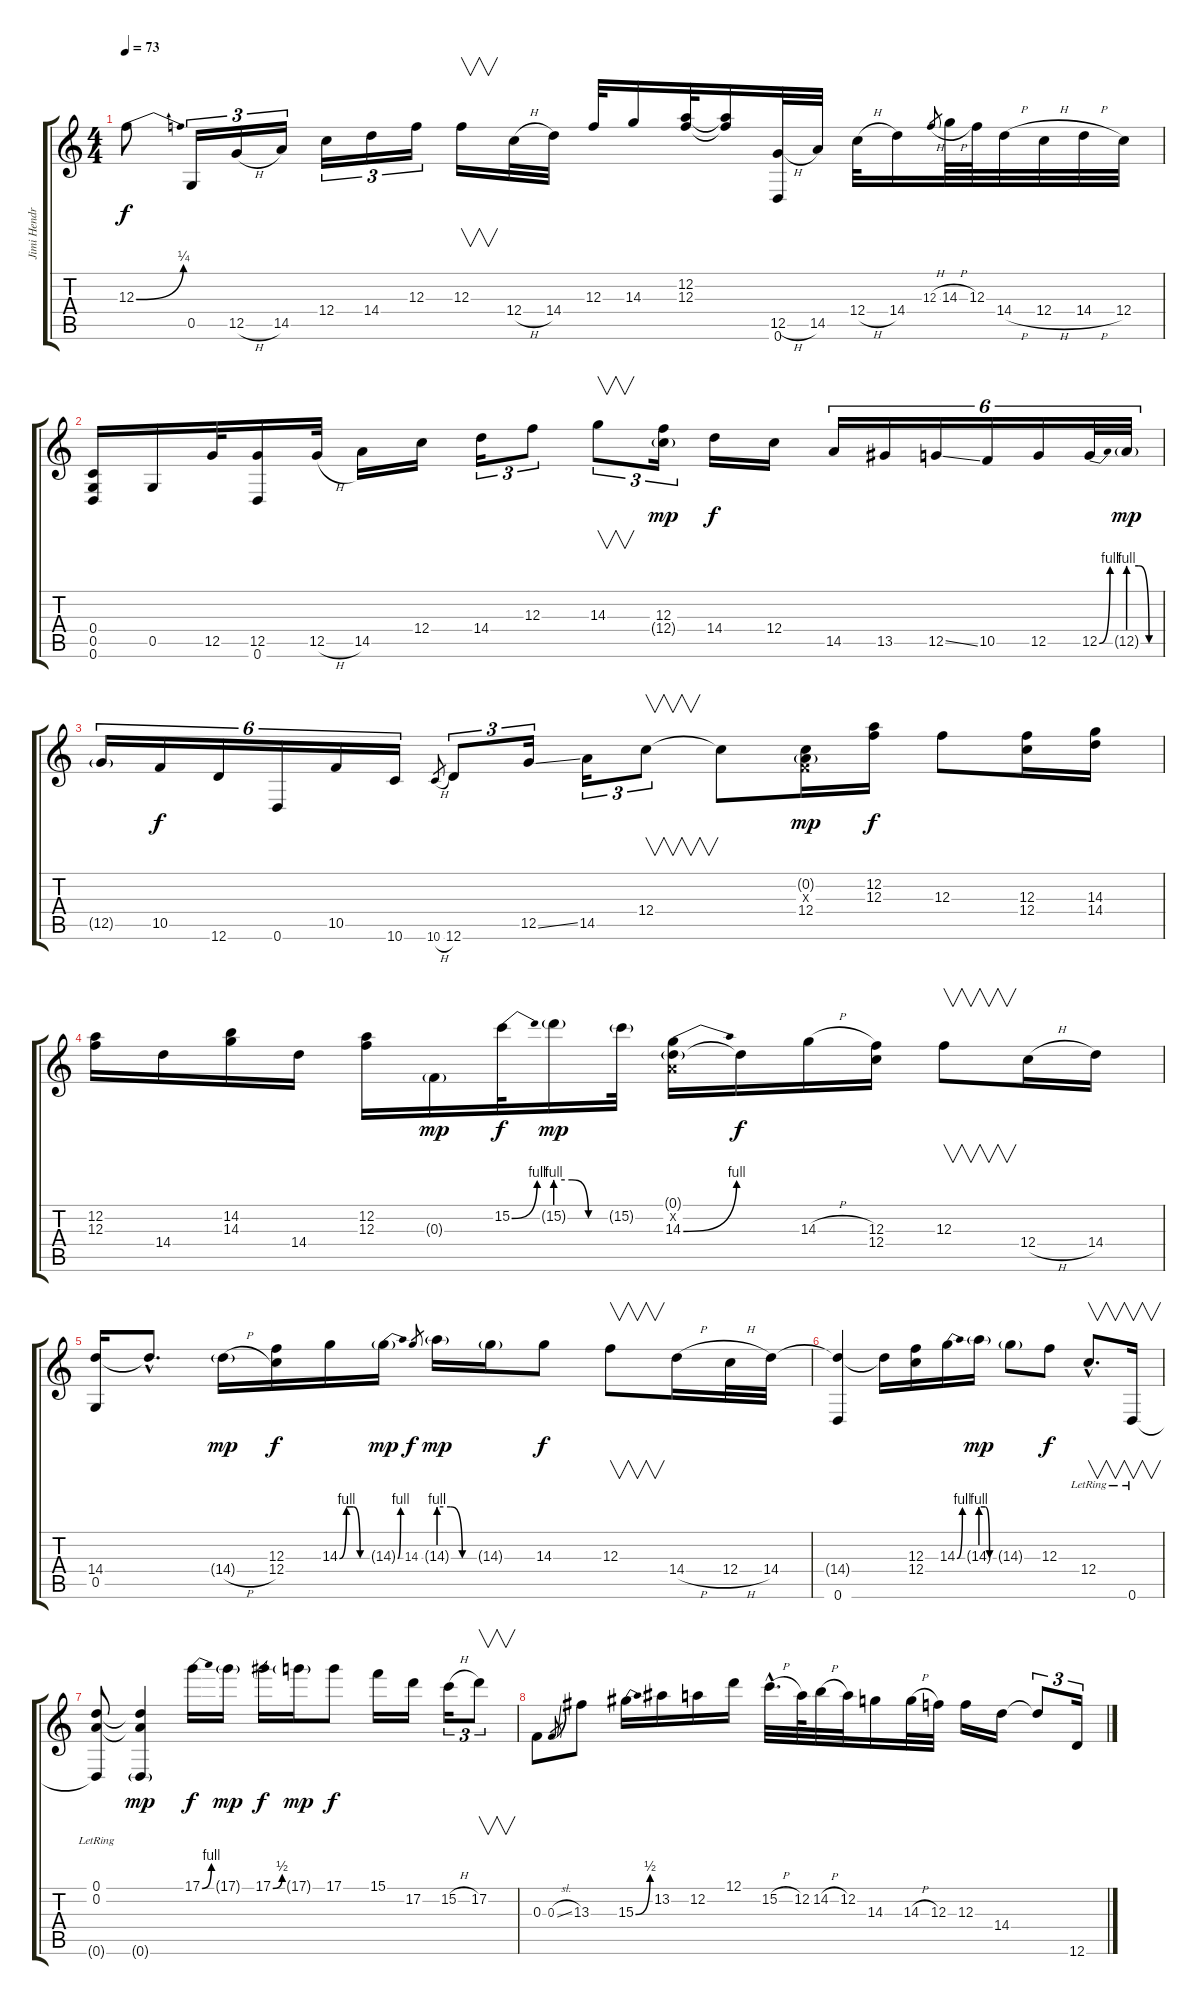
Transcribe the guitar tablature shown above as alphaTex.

\track ("Jimi Hendrix" "Jimi Hendr") {instrument overdrivenguitar}
\staff {score tabs}
\tuning (D4 A3 F3 C3 G2 D2) {hide}
\ts (4 4)
\tempo 73
\clef g2
\ks c
12.3{be (bend 0 0 60 1)}.8{dy f} 0.5.16{tu (3 2)} 12.5{h}.16{tu (3 2)} 14.5.16{tu (3 2)} 12.4.16{tu (3 2)} 14.4.16{tu (3 2)} 12.3.16{tu (3 2)} 12.3.16{v} 12.4{h}.32 14.4.32 12.3.32 14.3.16 (12.2 12.3).32 (12.2{t} 12.3{t}).16 (12.5{h} 0.6).32 14.5.32 12.4{h}.32 14.4.16 12.3{h}.8{gr} 14.3{h}.64 12.3.64 14.4{h}.32 12.4{h}.32 14.4{h}.32 12.4.32 |
(0.4 0.5 0.6).16 0.5.16 12.5.32 (12.5 0.6).16 12.5{h}.32 14.5.16 12.4.16 14.4.16{tu (3 2)} 12.3.8{tu (3 2)} 14.3.8{v tu (3 2)} (12.3 12.4{g}).16{tu (3 2) dy mp} 14.4.16{dy f} 12.4.16 14.5.16{tu (6 4)} 13.5.16{tu (6 4)} 12.5{ss}.16{tu (6 4)} 10.5.16{tu (6 4)} 12.5.16{tu (6 4)} 12.5{be (bend 0 0 60 4)}.32{tu (6 4)} 12.5{be (custom 0 4 20 4 40 0 60 0) g}.32{tu (6 4) dy mp} |
12.5{g}.16{tu (6 4)} 10.5.16{tu (6 4) dy f} 12.6.16{tu (6 4)} 0.6.16{tu (6 4)} 10.5.16{tu (6 4)} 10.6.16{tu (6 4)} 10.6{h}.8{gr} 12.6.8{tu (3 2)} 12.5{ss}.16{tu (3 2)} 14.5.16{tu (3 2)} 12.4.8{v tu (3 2)} 12.4{t}.8 (0.2{g} 0.3{x} 12.4).16{dy mp} (12.2 12.3).16{dy f} 12.3.8 (12.3 12.4).16 (14.3 14.4).16 |
(12.2 12.3).16 14.4.16 (14.2 14.3).16 14.4.16 (12.2 12.3).16 0.3{g}.16{dy mp} 15.2{be (bend 0 0 60 4)}.32{dy f} 15.2{be (custom 0 4 20 4 40 0 60 0) g}.16{dy mp} 15.2{g}.32 (0.1{g} 0.2{x} 14.3{be (bend 0 0 60 4)}).16 0.1{t}.16{dy f} 14.3{h}.16 (12.3 12.4).16 12.3.8{v} 12.4{h}.16 14.4.16 |
(14.4 0.5).16 14.4{hac t}.8{d} 14.4{h g}.16{dy mp} (12.3 12.4).16{dy f} 14.3{be (custom 0 0 15 4 30 4 45 0 60 0)}.16 14.3{be (bend 0 0 60 4) g}.16{dy mp} 14.3.8{gr dy f} 14.3{be (custom 0 4 20 4 40 0 60 0) g}.16{dy mp} 14.3{g}.16 14.3.8{dy f} 12.3.8{v} 14.4{h}.16 12.4{h}.32 14.4.32 |
(14.4{t} 0.6).4 14.4{t}.16 (12.3 12.4).16 14.3{be (bend 0 0 60 4)}.16 14.3{be (custom 0 4 20 4 40 0 60 0) g}.16{dy mp} 14.3{g}.8 12.3.8{dy f} 12.4{hac lr}.8{v d} 0.6{lr}.16{v} |
(0.1{lr} 0.2{lr} 0.6{t}).8 (0.1{t} 0.2{t} 0.6{g}).4{dy mp} 17.1{be (bend 0 0 60 4)}.16{dy f} 17.1{g}.16{dy mp} 17.1{be (bend 0 0 60 2)}.16{dy f} 17.1{g}.16{dy mp} 17.1.8{dy f} 15.1.16 17.2.16 15.2{h}.16{tu (3 2)} 17.2.8{v tu (3 2)} |
0.3.8 0.3{sl}.8{gr} 13.3.8 15.3{be (bend 0 0 60 2)}.16 13.2.16 12.2.16 12.1.16 15.2{h hac}.32{d} 12.2.64 14.2{h}.32 12.2.32 14.3.16 14.3{h}.32 12.3.32 12.3.16 14.4.16 14.4{t}.8{tu (3 2)} 12.6.16{tu (3 2)}
